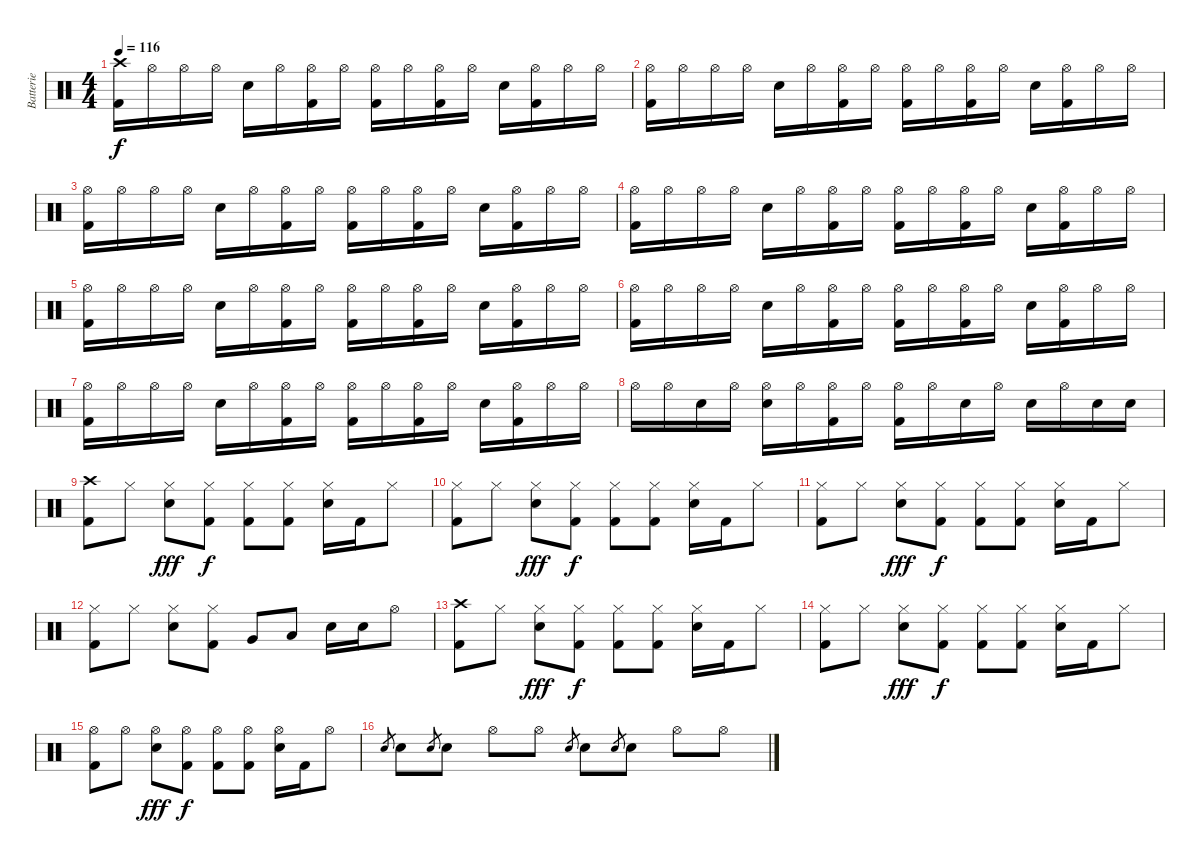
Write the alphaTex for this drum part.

\track ("Batterie" "Batterie") {instrument percussion}
\staff {score}
\articulation defaults
\ts (4 4)
\tempo 116
\clef neutral
\ks c
("Crash high (hit)" "Kick (hit) 2").16{dy f} "Hi-Hat (open)".16 "Hi-Hat (open)".16 "Hi-Hat (open)".16 "Electric Snare (hit)".16 "Hi-Hat (open)".16 ("Hi-Hat (open)" "Kick (hit) 2").16 "Hi-Hat (open)".16 ("Hi-Hat (open)" "Kick (hit) 2").16 "Hi-Hat (open)".16 ("Hi-Hat (open)" "Kick (hit) 2").16 "Hi-Hat (open)".16 "Electric Snare (hit)".16 ("Hi-Hat (open)" "Kick (hit) 2").16 "Hi-Hat (open)".16 "Hi-Hat (open)".16 |
("Hi-Hat (open)" "Kick (hit) 2").16 "Hi-Hat (open)".16 "Hi-Hat (open)".16 "Hi-Hat (open)".16 "Electric Snare (hit)".16 "Hi-Hat (open)".16 ("Hi-Hat (open)" "Kick (hit) 2").16 "Hi-Hat (open)".16 ("Hi-Hat (open)" "Kick (hit) 2").16 "Hi-Hat (open)".16 ("Hi-Hat (open)" "Kick (hit) 2").16 "Hi-Hat (open)".16 "Electric Snare (hit)".16 ("Hi-Hat (open)" "Kick (hit) 2").16 "Hi-Hat (open)".16 "Hi-Hat (open)".16 |
("Hi-Hat (open)" "Kick (hit) 2").16 "Hi-Hat (open)".16 "Hi-Hat (open)".16 "Hi-Hat (open)".16 "Electric Snare (hit)".16 "Hi-Hat (open)".16 ("Hi-Hat (open)" "Kick (hit) 2").16 "Hi-Hat (open)".16 ("Hi-Hat (open)" "Kick (hit) 2").16 "Hi-Hat (open)".16 ("Hi-Hat (open)" "Kick (hit) 2").16 "Hi-Hat (open)".16 "Electric Snare (hit)".16 ("Hi-Hat (open)" "Kick (hit) 2").16 "Hi-Hat (open)".16 "Hi-Hat (open)".16 |
("Hi-Hat (open)" "Kick (hit) 2").16 "Hi-Hat (open)".16 "Hi-Hat (open)".16 "Hi-Hat (open)".16 "Electric Snare (hit)".16 "Hi-Hat (open)".16 ("Hi-Hat (open)" "Kick (hit) 2").16 "Hi-Hat (open)".16 ("Hi-Hat (open)" "Kick (hit) 2").16 "Hi-Hat (open)".16 ("Hi-Hat (open)" "Kick (hit) 2").16 "Hi-Hat (open)".16 "Electric Snare (hit)".16 ("Hi-Hat (open)" "Kick (hit) 2").16 "Hi-Hat (open)".16 "Hi-Hat (open)".16 |
("Hi-Hat (open)" "Kick (hit) 2").16 "Hi-Hat (open)".16 "Hi-Hat (open)".16 "Hi-Hat (open)".16 "Electric Snare (hit)".16 "Hi-Hat (open)".16 ("Hi-Hat (open)" "Kick (hit) 2").16 "Hi-Hat (open)".16 ("Hi-Hat (open)" "Kick (hit) 2").16 "Hi-Hat (open)".16 ("Hi-Hat (open)" "Kick (hit) 2").16 "Hi-Hat (open)".16 "Electric Snare (hit)".16 ("Hi-Hat (open)" "Kick (hit) 2").16 "Hi-Hat (open)".16 "Hi-Hat (open)".16 |
("Hi-Hat (open)" "Kick (hit) 2").16 "Hi-Hat (open)".16 "Hi-Hat (open)".16 "Hi-Hat (open)".16 "Electric Snare (hit)".16 "Hi-Hat (open)".16 ("Hi-Hat (open)" "Kick (hit) 2").16 "Hi-Hat (open)".16 ("Hi-Hat (open)" "Kick (hit) 2").16 "Hi-Hat (open)".16 ("Hi-Hat (open)" "Kick (hit) 2").16 "Hi-Hat (open)".16 "Electric Snare (hit)".16 ("Hi-Hat (open)" "Kick (hit) 2").16 "Hi-Hat (open)".16 "Hi-Hat (open)".16 |
("Hi-Hat (open)" "Kick (hit) 2").16 "Hi-Hat (open)".16 "Hi-Hat (open)".16 "Hi-Hat (open)".16 "Electric Snare (hit)".16 "Hi-Hat (open)".16 ("Hi-Hat (open)" "Kick (hit) 2").16 "Hi-Hat (open)".16 ("Hi-Hat (open)" "Kick (hit) 2").16 "Hi-Hat (open)".16 ("Hi-Hat (open)" "Kick (hit) 2").16 "Hi-Hat (open)".16 "Electric Snare (hit)".16 ("Hi-Hat (open)" "Kick (hit) 2").16 "Hi-Hat (open)".16 "Hi-Hat (open)".16 |
"Hi-Hat (open)".16 "Hi-Hat (open)".16 "Electric Snare (hit)".16 "Hi-Hat (open)".16 ("Hi-Hat (open)" "Electric Snare (hit)").16 "Hi-Hat (open)".16 ("Hi-Hat (open)" "Kick (hit) 2").16 "Hi-Hat (open)".16 ("Hi-Hat (open)" "Kick (hit) 2").16 "Hi-Hat (open)".16 "Electric Snare (hit)".16 "Hi-Hat (open)".16 "Electric Snare (hit)".16 "Hi-Hat (open)".16 "Electric Snare (hit)".16 "Electric Snare (hit)".16 |
("Crash high (hit)" "Kick (hit) 2").8 "Hi-Hat (closed)".8 ("Hi-Hat (closed)" "Electric Snare (hit)").8{dy fff} ("Hi-Hat (closed)" "Kick (hit) 2").8{dy f} ("Hi-Hat (closed)" "Kick (hit) 2").8 ("Hi-Hat (closed)" "Kick (hit) 2").8 ("Hi-Hat (closed)" "Electric Snare (hit)").16 "Kick (hit) 2".16 "Hi-Hat (closed)".8 |
("Hi-Hat (closed)" "Kick (hit) 2").8 "Hi-Hat (closed)".8 ("Hi-Hat (closed)" "Electric Snare (hit)").8{dy fff} ("Hi-Hat (closed)" "Kick (hit) 2").8{dy f} ("Hi-Hat (closed)" "Kick (hit) 2").8 ("Hi-Hat (closed)" "Kick (hit) 2").8 ("Hi-Hat (closed)" "Electric Snare (hit)").16 "Kick (hit) 2".16 "Hi-Hat (closed)".8 |
("Hi-Hat (closed)" "Kick (hit) 2").8 "Hi-Hat (closed)".8 ("Hi-Hat (closed)" "Electric Snare (hit)").8{dy fff} ("Hi-Hat (closed)" "Kick (hit) 2").8{dy f} ("Hi-Hat (closed)" "Kick (hit) 2").8 ("Hi-Hat (closed)" "Kick (hit) 2").8 ("Hi-Hat (closed)" "Electric Snare (hit)").16 "Kick (hit) 2".16 "Hi-Hat (closed)".8 |
("Hi-Hat (closed)" "Kick (hit) 2").8 "Hi-Hat (closed)".8 ("Hi-Hat (closed)" "Electric Snare (hit)").8 ("Hi-Hat (closed)" "Kick (hit) 2").8 "Very Low Tom (hit)".8 "Low Floor Tom (hit)".8 "Electric Snare (hit)".16 "Electric Snare (hit)".16 "Hi-Hat (open)".8 |
("Crash high (hit)" "Kick (hit) 2").8 "Hi-Hat (closed)".8 ("Hi-Hat (closed)" "Electric Snare (hit)").8{dy fff} ("Hi-Hat (closed)" "Kick (hit) 2").8{dy f} ("Hi-Hat (closed)" "Kick (hit) 2").8 ("Hi-Hat (closed)" "Kick (hit) 2").8 ("Hi-Hat (closed)" "Electric Snare (hit)").16 "Kick (hit) 2".16 "Hi-Hat (closed)".8 |
("Hi-Hat (closed)" "Kick (hit) 2").8 "Hi-Hat (closed)".8 ("Hi-Hat (closed)" "Electric Snare (hit)").8{dy fff} ("Hi-Hat (closed)" "Kick (hit) 2").8{dy f} ("Hi-Hat (closed)" "Kick (hit) 2").8 ("Hi-Hat (closed)" "Kick (hit) 2").8 ("Hi-Hat (closed)" "Electric Snare (hit)").16 "Kick (hit) 2".16 "Hi-Hat (closed)".8 |
("Hi-Hat (open)" "Kick (hit) 2").8 "Hi-Hat (open)".8 ("Hi-Hat (open)" "Electric Snare (hit)").8{dy fff} ("Hi-Hat (open)" "Kick (hit) 2").8{dy f} ("Hi-Hat (open)" "Kick (hit) 2").8 ("Hi-Hat (open)" "Kick (hit) 2").8 ("Hi-Hat (open)" "Electric Snare (hit)").16 "Kick (hit) 2".16 "Hi-Hat (open)".8 |
"Electric Snare (hit)".8{gr} "Electric Snare (hit)".8 "Electric Snare (hit)".8{gr} "Electric Snare (hit)".8 "Hi-Hat (open)".8 "Hi-Hat (open)".8 "Electric Snare (hit)".8{gr} "Electric Snare (hit)".8 "Electric Snare (hit)".8{gr} "Electric Snare (hit)".8 "Hi-Hat (open)".8 "Hi-Hat (open)".8
